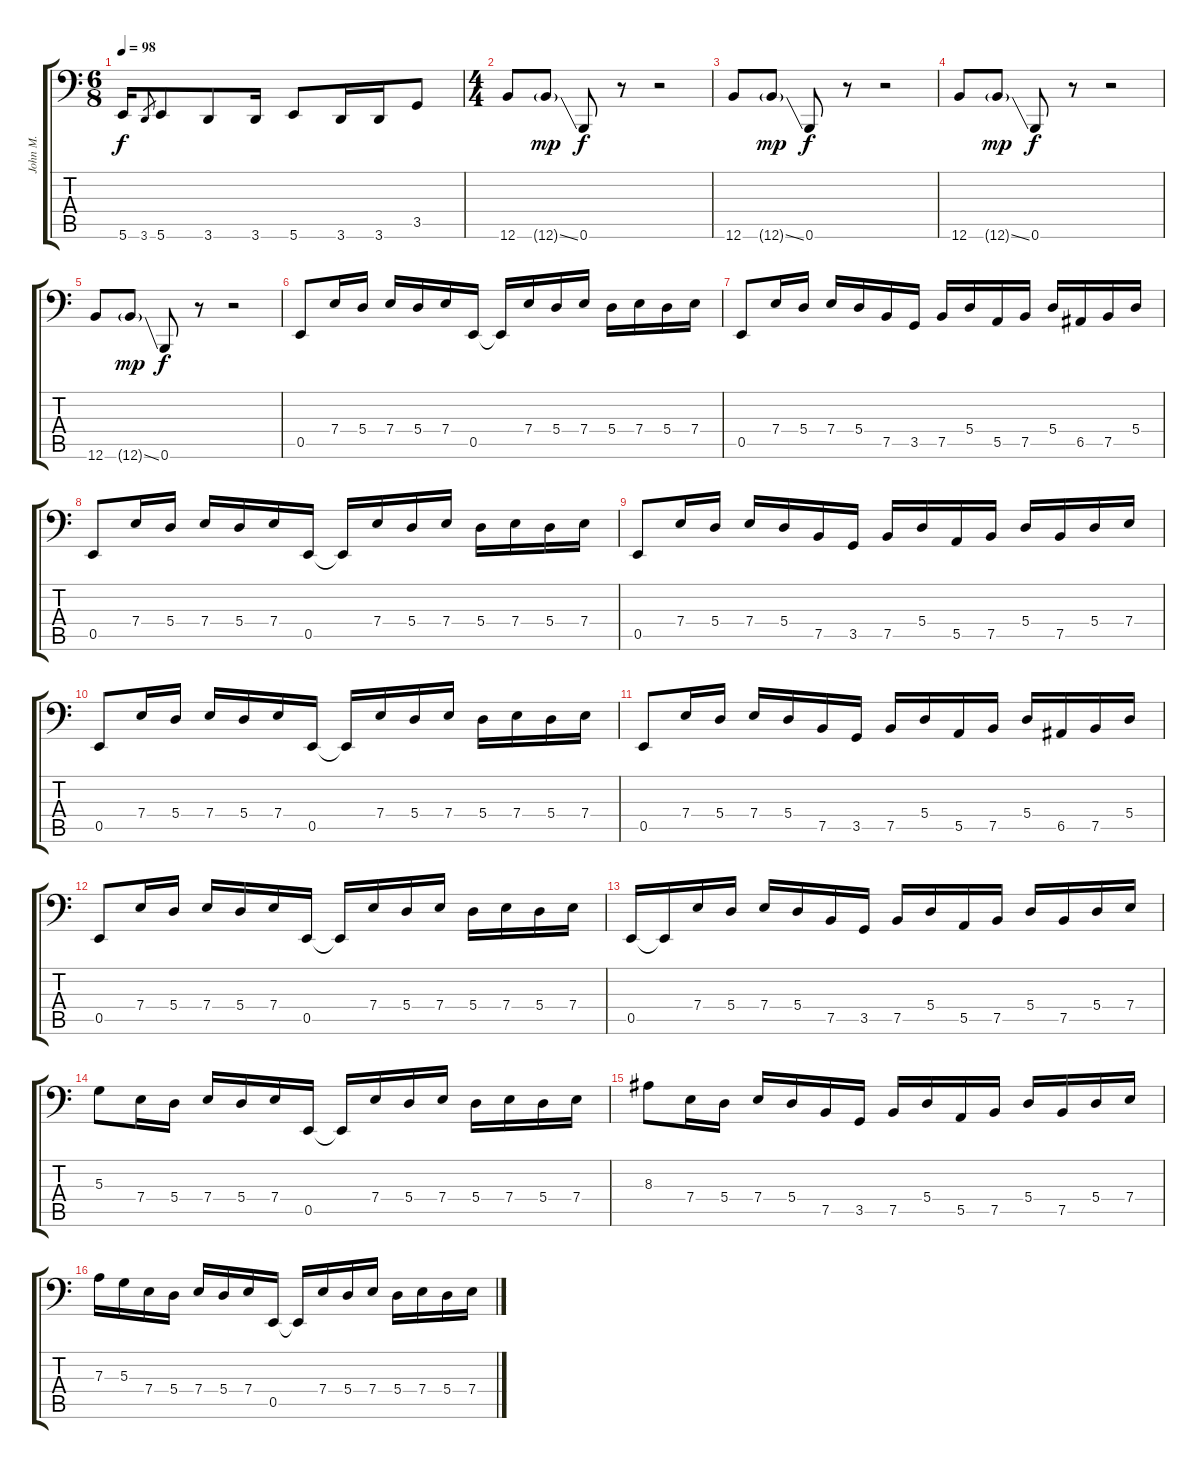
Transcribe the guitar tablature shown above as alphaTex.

\track ("John M." "John M.") {instrument electricbassfinger}
\staff {score tabs}
\tuning (C3 G2 D2 A1 E1 B0) {hide}
\ts (6 8)
\tempo 98
\clef f4
\ks c
5.6.16{dy f} 3.6.8{gr} 5.6.8 3.6.8 3.6.16 5.6.8 3.6.16 3.6.16 3.5.8 |
\ts (4 4)
12.6.8 12.6{ss g}.8{dy mp} 0.6.8{dy f} r.8 r.2 |
12.6.8 12.6{ss g}.8{dy mp} 0.6.8{dy f} r.8 r.2 |
12.6.8 12.6{ss g}.8{dy mp} 0.6.8{dy f} r.8 r.2 |
12.6.8 12.6{ss g}.8{dy mp} 0.6.8{dy f} r.8 r.2 |
0.5.8 7.4.16 5.4.16 7.4.16 5.4.16 7.4.16 0.5.16 0.5{t}.16 7.4.16 5.4.16 7.4.16 5.4.16 7.4.16 5.4.16 7.4.16 |
0.5.8 7.4.16 5.4.16 7.4.16 5.4.16 7.5.16 3.5.16 7.5.16 5.4.16 5.5.16 7.5.16 5.4.16 6.5.16 7.5.16 5.4.16 |
0.5.8 7.4.16 5.4.16 7.4.16 5.4.16 7.4.16 0.5.16 0.5{t}.16 7.4.16 5.4.16 7.4.16 5.4.16 7.4.16 5.4.16 7.4.16 |
0.5.8 7.4.16 5.4.16 7.4.16 5.4.16 7.5.16 3.5.16 7.5.16 5.4.16 5.5.16 7.5.16 5.4.16 7.5.16 5.4.16 7.4.16 |
0.5.8 7.4.16 5.4.16 7.4.16 5.4.16 7.4.16 0.5.16 0.5{t}.16 7.4.16 5.4.16 7.4.16 5.4.16 7.4.16 5.4.16 7.4.16 |
0.5.8 7.4.16 5.4.16 7.4.16 5.4.16 7.5.16 3.5.16 7.5.16 5.4.16 5.5.16 7.5.16 5.4.16 6.5.16 7.5.16 5.4.16 |
0.5.8 7.4.16 5.4.16 7.4.16 5.4.16 7.4.16 0.5.16 0.5{t}.16 7.4.16 5.4.16 7.4.16 5.4.16 7.4.16 5.4.16 7.4.16 |
0.5.16 0.5{t}.16 7.4.16 5.4.16 7.4.16 5.4.16 7.5.16 3.5.16 7.5.16 5.4.16 5.5.16 7.5.16 5.4.16 7.5.16 5.4.16 7.4.16 |
5.3.8 7.4.16 5.4.16 7.4.16 5.4.16 7.4.16 0.5.16 0.5{t}.16 7.4.16 5.4.16 7.4.16 5.4.16 7.4.16 5.4.16 7.4.16 |
8.3.8 7.4.16 5.4.16 7.4.16 5.4.16 7.5.16 3.5.16 7.5.16 5.4.16 5.5.16 7.5.16 5.4.16 7.5.16 5.4.16 7.4.16 |
7.3.16 5.3.16 7.4.16 5.4.16 7.4.16 5.4.16 7.4.16 0.5.16 0.5{t}.16 7.4.16 5.4.16 7.4.16 5.4.16 7.4.16 5.4.16 7.4.16
